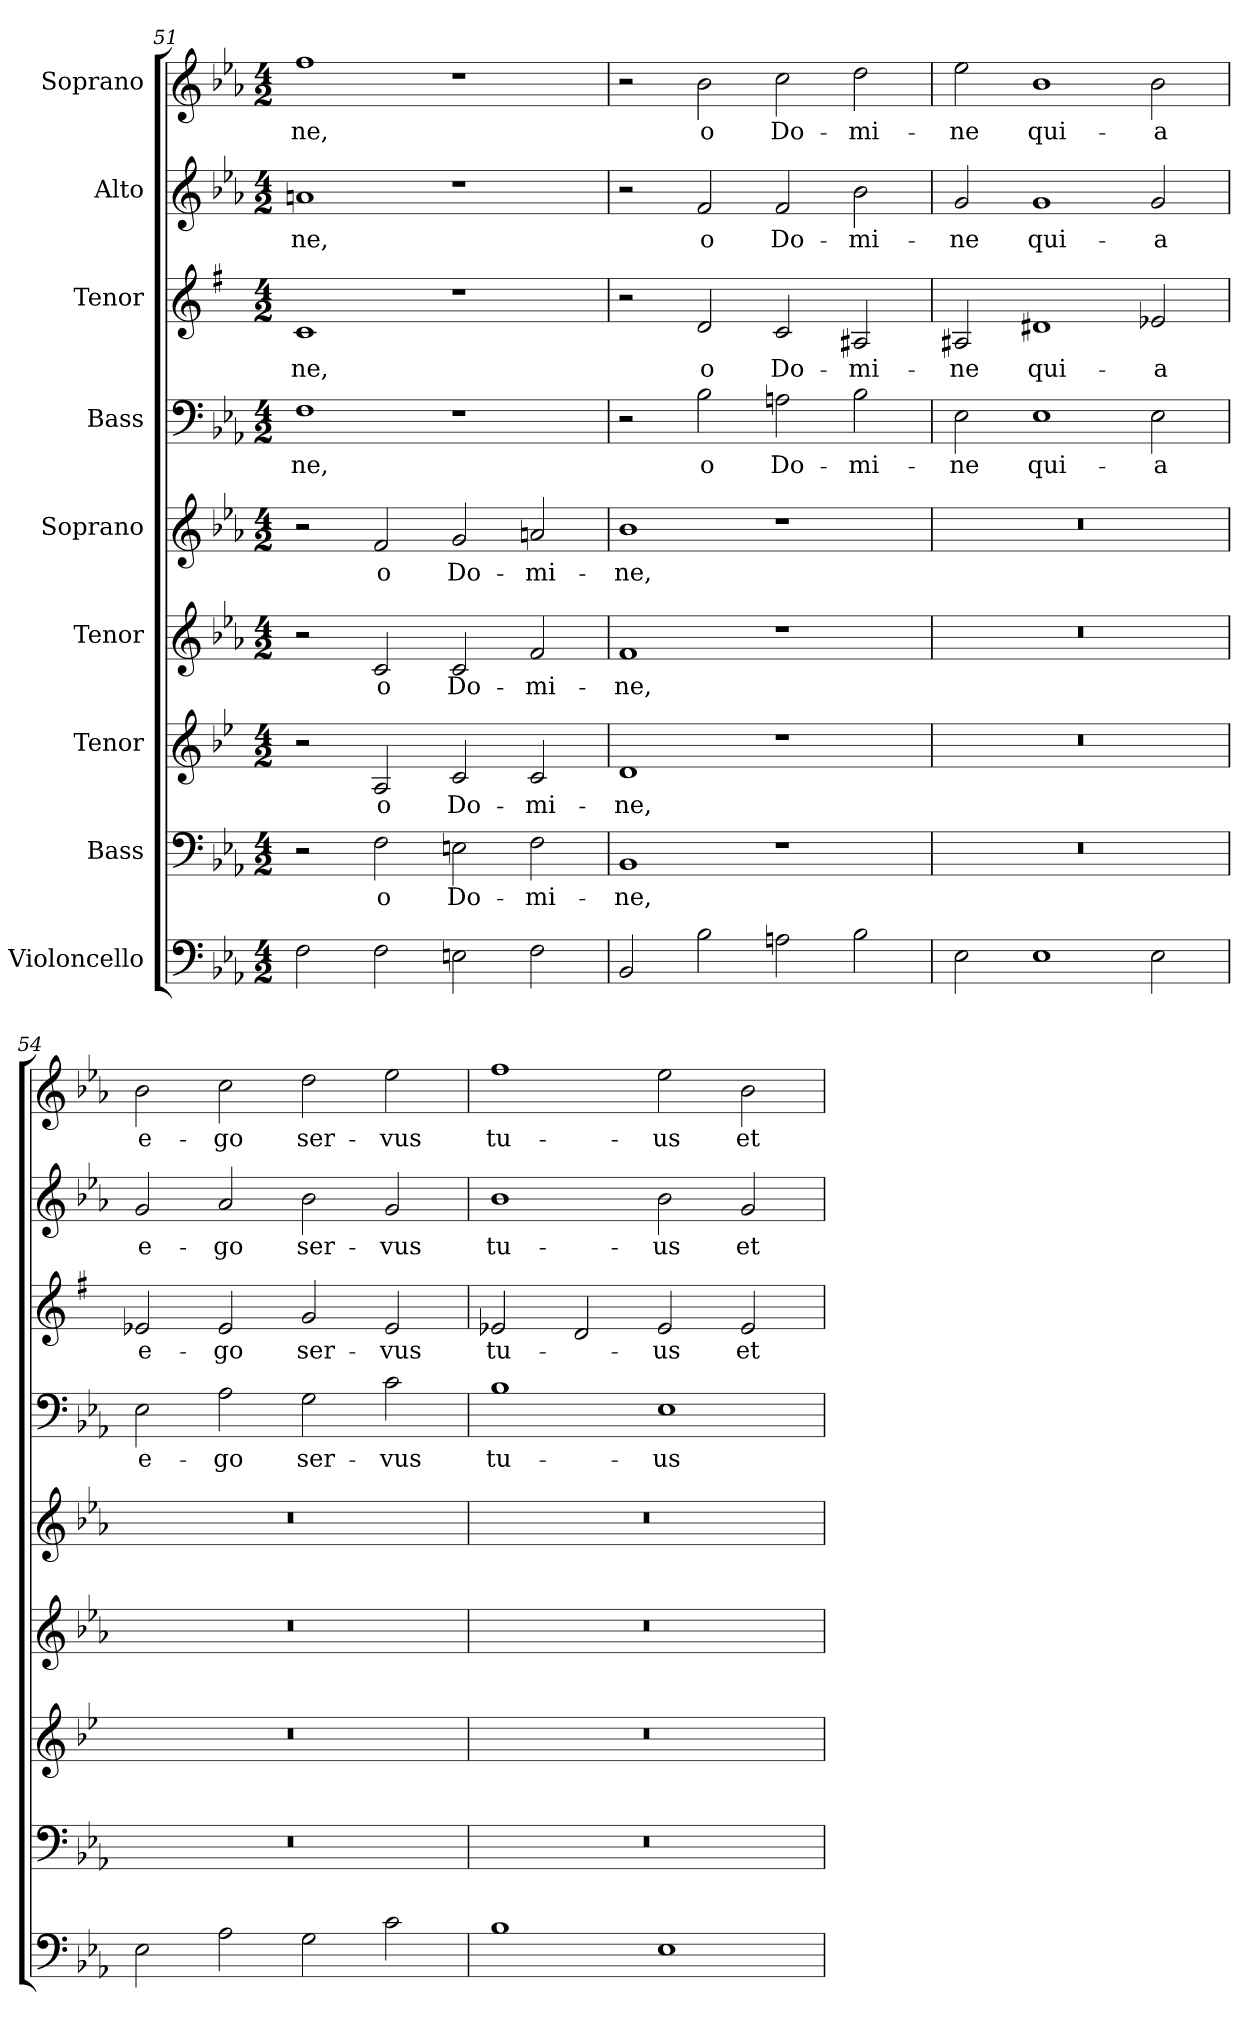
**kern	**kern	**text	**kern	**text	**kern	**text	**kern	**text	**kern	**text	**kern	**text	**kern	**text	**kern	**text
*part9	*part8	*part8	*part7	*part7	*part6	*part6	*part5	*part5	*part4	*part4	*part3	*part3	*part2	*part2	*part1	*part1
*staff9	*staff8	*staff8	*staff7	*staff7	*staff6	*staff6	*staff5	*staff5	*staff4	*staff4	*staff3	*staff3	*staff2	*staff2	*staff1	*staff1
*I"Violoncello	*I"Bass	*	*I"Tenor	*	*I"Tenor	*	*I"Soprano	*	*I"Bass	*	*I"Tenor	*	*I"Alto	*	*I"Soprano	*
!!LO:PB:g=z
*clefF4	*clefF4	*	*clefG2	*	*clefG2	*	*clefG2	*	*clefF4	*	*clefG2	*	*clefG2	*	*clefG2	*
*k[b-e-a-]	*k[b-e-a-]	*	*k[b-e-]	*	*k[b-e-a-]	*	*k[b-e-a-]	*	*k[b-e-a-]	*	*k[f#]	*	*k[b-e-a-]	*	*k[b-e-a-]	*
*M4/2	*M4/2	*	*M4/2	*	*M4/2	*	*M4/2	*	*M4/2	*	*M4/2	*	*M4/2	*	*M4/2	*
=51	=51	=51	=51	=51	=51	=51	=51	=51	=51	=51	=51	=51	=51	=51	=51	=51
!	!	!	!	!	!	!	!	!	!	!LO:LY:b	!	!LO:LY:b	!	!LO:LY:b	!	!LO:LY:b
2F\	2r	.	2r	.	2r	.	2r	.	1F	-ne,	1c	-ne,	1an	-ne,	1ff	-ne,
!	!	!LO:LY:b	!	!LO:LY:b	!	!LO:LY:b	!	!LO:LY:b	!	!	!	!	!	!	!	!
2F\	2F\	o	2A/	o	2c/	o	2f/	o	.	.	.	.	.	.	.	.
!	!	!LO:LY:b	!	!LO:LY:b	!	!LO:LY:b	!	!LO:LY:b	!	!	!	!	!	!	!	!
2En\	2En\	Do-	2c/	Do-	2c/	Do-	2g/	Do-	1r	.	1r	.	1r	.	1r	.
!	!	!LO:LY:b	!	!LO:LY:b	!	!LO:LY:b	!	!LO:LY:b	!	!	!	!	!	!	!	!
2F\	2F\	-mi-	2c/	-mi-	2f/	-mi-	2an/	-mi-	.	.	.	.	.	.	.	.
=52	=52	=52	=52	=52	=52	=52	=52	=52	=52	=52	=52	=52	=52	=52	=52	=52
!	!	!LO:LY:b	!	!LO:LY:b	!	!LO:LY:b	!	!LO:LY:b	!	!	!	!	!	!	!	!
2BB-/	1BB-	-ne,	1d	-ne,	1f	-ne,	1b-	-ne,	2r	.	2r	.	2r	.	2r	.
!	!	!	!	!	!	!	!	!	!	!LO:LY:b	!	!LO:LY:b	!	!LO:LY:b	!	!LO:LY:b
2B-\	.	.	.	.	.	.	.	.	2B-\	o	2d/	o	2f/	o	2b-\	o
!	!	!	!	!	!	!	!	!	!	!LO:LY:b	!	!LO:LY:b	!	!LO:LY:b	!	!LO:LY:b
2An\	1r	.	1r	.	1r	.	1r	.	2An\	Do-	2c/	Do-	2f/	Do-	2cc\	Do-
!	!	!	!	!	!	!	!	!	!	!LO:LY:b	!	!LO:LY:b	!	!LO:LY:b	!	!LO:LY:b
2B-\	.	.	.	.	.	.	.	.	2B-\	-mi-	2A#X/	-mi-	2b-\	-mi-	2dd\	-mi-
=53	=53	=53	=53	=53	=53	=53	=53	=53	=53	=53	=53	=53	=53	=53	=53	=53
!	!	!	!	!	!	!	!	!	!	!LO:LY:b	!	!LO:LY:b	!	!LO:LY:b	!	!LO:LY:b
2E-\	0r	.	0r	.	0r	.	0r	.	2E-\	-ne	2A#X/	-ne	2g/	-ne	2ee-\	-ne
!	!	!	!	!	!	!	!	!	!	!LO:LY:b	!	!LO:LY:b	!	!LO:LY:b	!	!LO:LY:b
1E-	.	.	.	.	.	.	.	.	1E-	qui-	1d#X	qui-	1g	qui-	1b-	qui-
!	!	!	!	!	!	!	!	!	!	!LO:LY:b	!	!LO:LY:b	!	!LO:LY:b	!	!LO:LY:b
2E-\	.	.	.	.	.	.	.	.	2E-\	-a	2e-X/	-a	2g/	-a	2b-\	-a
=54	=54	=54	=54	=54	=54	=54	=54	=54	=54	=54	=54	=54	=54	=54	=54	=54
!	!	!	!	!	!	!	!	!	!	!LO:LY:b	!	!LO:LY:b	!	!LO:LY:b	!	!LO:LY:b
2E-\	0r	.	0r	.	0r	.	0r	.	2E-\	e-	2e-X/	e-	2g/	e-	2b-\	e-
!	!	!	!	!	!	!	!	!	!	!LO:LY:b	!	!LO:LY:b	!	!LO:LY:b	!	!LO:LY:b
2A-\	.	.	.	.	.	.	.	.	2A-\	-go	2e-/	-go	2a-/	-go	2cc\	-go
!	!	!	!	!	!	!	!	!	!	!LO:LY:b	!	!LO:LY:b	!	!LO:LY:b	!	!LO:LY:b
2G\	.	.	.	.	.	.	.	.	2G\	ser-	2g/	ser-	2b-\	ser-	2dd\	ser-
!	!	!	!	!	!	!	!	!	!	!LO:LY:b	!	!LO:LY:b	!	!LO:LY:b	!	!LO:LY:b
2c\	.	.	.	.	.	.	.	.	2c\	-vus	2e-/	vus	2g/	-vus	2ee-\	-vus
=55	=55	=55	=55	=55	=55	=55	=55	=55	=55	=55	=55	=55	=55	=55	=55	=55
!	!	!	!	!	!	!	!	!	!	!LO:LY:b	!	!LO:LY:b	!	!LO:LY:b	!	!LO:LY:b
1B-	0r	.	0r	.	0r	.	0r	.	1B-	tu-	2e-X/	tu-	1b-	tu-	1ff	tu-
.	.	.	.	.	.	.	.	.	.	.	2d/	.	.	.	.	.
!	!	!	!	!	!	!	!	!	!	!LO:LY:b	!	!LO:LY:b	!	!LO:LY:b	!	!LO:LY:b
1E-	.	.	.	.	.	.	.	.	1E-	-us	2e-/	-us	2b-\	-us	2ee-\	-us
!	!	!	!	!	!	!	!	!	!	!	!	!LO:LY:b	!	!LO:LY:b	!	!LO:LY:b
.	.	.	.	.	.	.	.	.	.	.	2e-/	et	2g/	et	2b-\	et
=	=	=	=	=	=	=	=	=	=	=	=	=	=	=	=	=
*-	*-	*-	*-	*-	*-	*-	*-	*-	*-	*-	*-	*-	*-	*-	*-	*-
